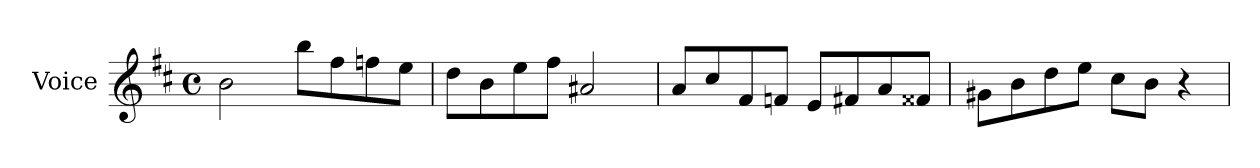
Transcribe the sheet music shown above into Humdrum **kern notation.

**kern
*part1
*staff1
*I"Voice
*I'Voice
*clefG2
*k[f#c#]
*M4/4
*met(c)
=1
2b\
8bb\L
8ff#\
8ffn\
8ee\J
=2
8dd\L
8b\
8ee\
8ff#\J
2a#X/
=3
8a/L
8cc#/
8f#/
8fn/J
8e/L
8f#X/
8a/
8f##X/J
=4
8g#X\L
8b\
8dd\
8ee\J
8cc#\L
8b\J
4r
=
*-
